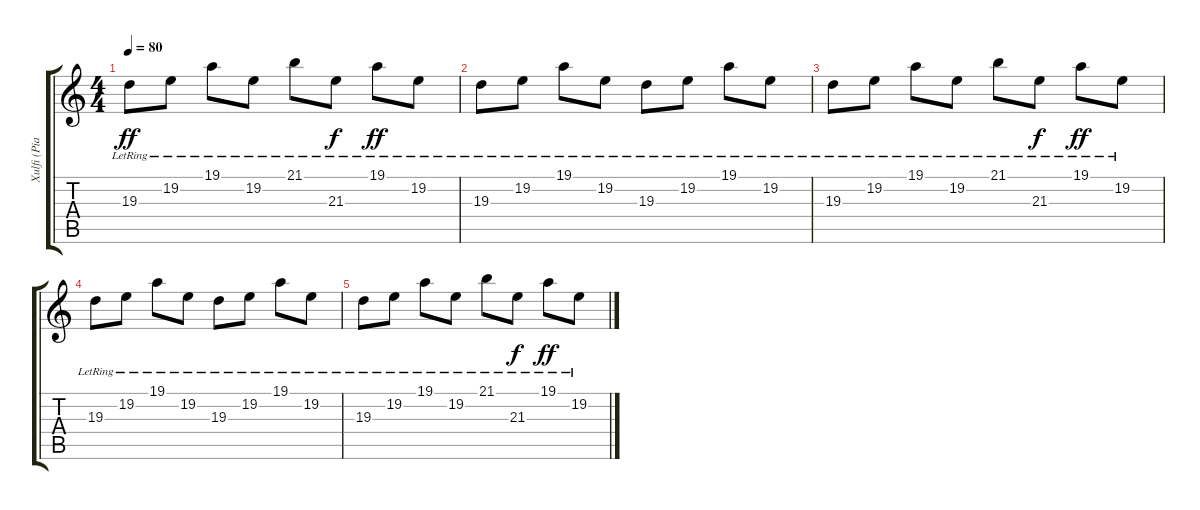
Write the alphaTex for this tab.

\track ("Xulfi (Piano Treble)" "Xulfi (Pia") {instrument acousticgrandpiano}
\staff {score tabs}
\tuning (D4 A3 G3 D3 A2 D2) {hide}
\ts (4 4)
\tempo 80
\clef g2
\ks c
19.3{lr}.8{dy ff} 19.2{lr}.8 19.1{lr}.8 19.2{lr}.8 21.1{lr}.8 21.3{lr}.8{dy f} 19.1{lr}.8{dy ff} 19.2{lr}.8 |
19.3{lr}.8 19.2{lr}.8 19.1{lr}.8 19.2{lr}.8 19.3{lr}.8 19.2{lr}.8 19.1{lr}.8 19.2{lr}.8 |
19.3{lr}.8 19.2{lr}.8 19.1{lr}.8 19.2{lr}.8 21.1{lr}.8 21.3{lr}.8{dy f} 19.1{lr}.8{dy ff} 19.2{lr}.8 |
19.3{lr}.8 19.2{lr}.8 19.1{lr}.8 19.2{lr}.8 19.3{lr}.8 19.2{lr}.8 19.1{lr}.8 19.2{lr}.8 |
19.3{lr}.8 19.2{lr}.8 19.1{lr}.8 19.2{lr}.8 21.1{lr}.8 21.3{lr}.8{dy f} 19.1{lr}.8{dy ff} 19.2{lr}.8
